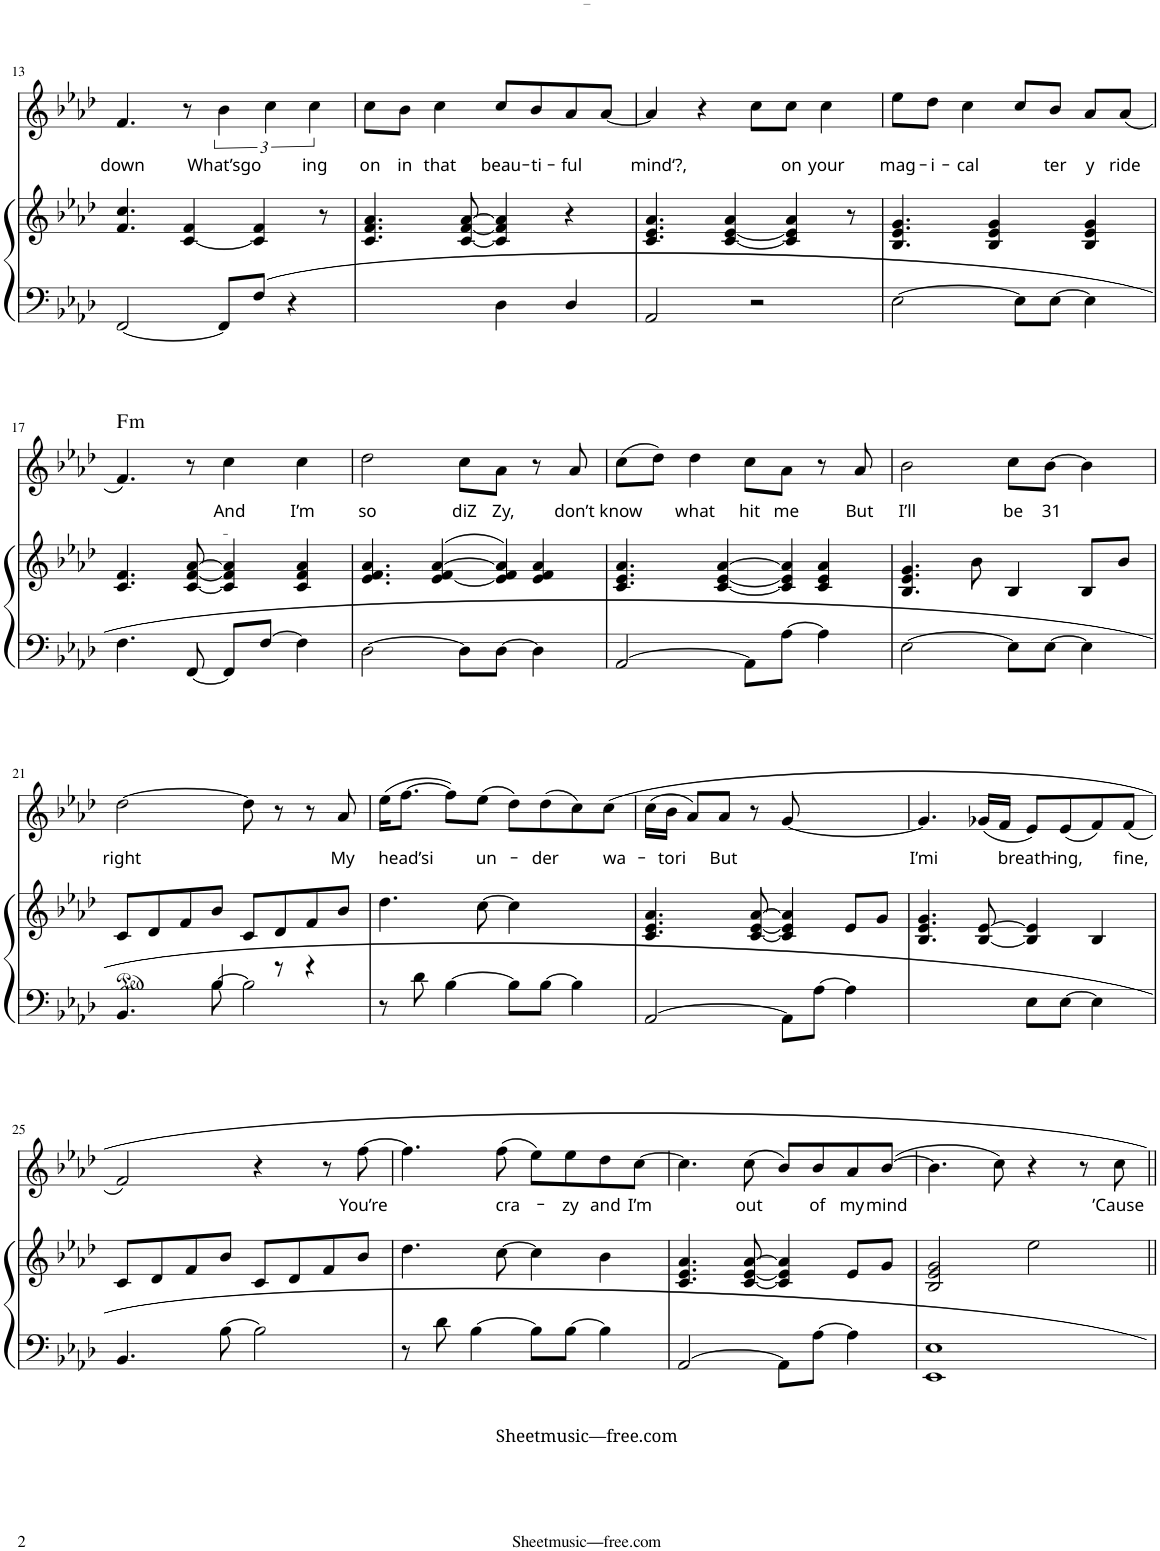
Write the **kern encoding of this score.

**kern	**kern	**kern	**text	**harte
*part2	*part2	*part1	*part1	*part1
*staff3	*staff2	*staff1	*staff1	*
*I"Piano	*	*I"Voice	*	*
*I'Pno	*	*I'V	*	*
!!LO:PB:g=z
*clefF4	*clefG2	*clefG2	*	*
*k[b-e-a-d-]	*k[b-e-a-d-]	*k[b-e-a-d-]	*	*
*M2/2	*M2/2	*M2/2	*	*
*met(c|)	*met(c|)	*met(c|)	*	*
=13	=13	=13	=13	=13
!	!	!	!LO:LY:b	!
[<2FF/	4.f/ 4.cc/	4.f/	down	.
.	[<4c/ 4f/	8r	.	.
!	!	!	!LO:LY:b	!
8FF/L]	.	6b-\	What’sgo	.
8F/J	4c/] 4f/	.	.	.
.	.	6cc\	.	.
4r	.	.	.	.
!	!	!	!LO:LY:b	!
.	.	6cc\	ing	.
.	8r	.	.	.
=14	=14	=14	=14	=14
!	!	!	!LO:LY:b	!
2ryy	4.c/ 4.f/ 4.a-/	8cc\L	on	.
!	!	!	!LO:LY:b	!
.	.	8b-\J	in	.
!	!	!	!LO:LY:b	!
.	.	4cc\	that	.
.	[<8c/ [<8f/ [>8a-/	.	.	.
!	!	!	!LO:LY:b	!
4D-\	4c/] 4f/] 4a-/]	8cc/L	beau-	.
!	!	!	!LO:LY:b	!
.	.	8b-/	-ti-	.
!	!	!	!LO:LY:b	!
4D-/	4r	8a-/	-ful	.
.	.	[<8a-/J	.	.
=15	=15	=15	=15	=15
!	!	!	!LO:LY:b	!
2AA-/	4.c/ 4.e-/ 4.a-/	4a-/]	mind‘?,	.
.	.	4r	.	.
.	[<4c/ [<4e-/ 4a-/	.	.	.
2r	.	8cc\L	.	.
!	!	!	!LO:LY:b	!
.	4c/] 4e-/] 4a-/	8cc\J	on	.
!	!	!	!LO:LY:b	!
.	.	4cc\	your	.
.	8r	.	.	.
=16	=16	=16	=16	=16
*	*^	*	*	*
!	!	!	!	!LO:LY:b	!
[>2E-\	4.B-/ 4.e-/ 4.g/	2.ryy	8ee-\L	mag-	.
!	!	!	!	!LO:LY:b	!
.	.	.	8dd-\J	-i-	.
!	!	!	!	!LO:LY:b	!
.	.	.	4cc\	-cal	.
.	4B-/ 4e-/ 4g/	.	.	.	.
8E-\L]	.	.	8cc/L	.	.
!	!	!	!	!LO:LY:b	!
[>8E-\J	4.ryy	.	8b-/J	-ter	.
!	!	!	!	!LO:LY:b	!
4E-\]	.	4B-/ 4e-/ 4g/	8a-/L	y	.
!	!	!	!	!LO:LY:b	!
.	.	.	(<8a-/J	ride	.
*	*v	*v	*	*	*
!!LO:LB:g=z
=17	=17	=17	=17	=17
!	!	!	!	!LO:H:kt=m
4.F\	4.c/ 4.f/	4.f/)	.	F:min
[<8FF/	[<8c/ [<8f/ [>8a-/	8r	.	.
!	!	!LO:TX:b:t=_	!	!
!	!	!	!LO:LY:b	!
8FF/L]	4c/] 4f/] 4a-/]	4cc\	And	.
[>8F/J	.	.	.	.
!	!	!	!LO:LY:b	!
4F\]	4c/ 4f/ 4a-/	4cc\	I’m	.
=18	=18	=18	=18	=18
*	*^	*	*	*
!	!	!	!	!LO:LY:b	!
[>2D-\	4.e-/ 4.f/ 4.a-/	2.ryy	2dd-\	so	.
.	(>[<4e-/ 4f/ [>4a-/	.	.	.	.
!	!	!	!	!LO:LY:b	!
8D-\L]	.	.	8cc\L	diZ	.
!	!	!	!	!LO:LY:b	!
[>8D-\J	4e-/] 4f/ 4a-/])	.	8a-\J	Zy,	.
4D-\]	.	4e-/ 4f/ 4a-/	8r	.	.
!	!	!	!	!LO:LY:b	!
.	8ryy	.	8a-/	don’t	.
=19	=19	=19	=19	=19	=19
!	!	!	!	!LO:LY:b	!
[>2AA-/	4.c/ 4.e-/ 4.a-/	2.ryy	(>8cc\L	know	.
.	.	.	8dd-\J)	.	.
!	!	!	!	!LO:LY:b	!
.	.	.	4dd-\	what	.
.	[<4c/ [<4e-/ [>4a-/	.	.	.	.
!	!	!	!	!LO:LY:b	!
8AA-\L]	.	.	8cc\L	hit	.
!	!	!	!	!LO:LY:b	!
[>8A-\J	4c/] 4e-/] 4a-/]	.	8a-\J	me	.
4A-\]	.	4c/ 4e-/ 4a-/	8r	.	.
!	!	!	!	!LO:LY:b	!
.	8ryy	.	8a-/	But	.
*	*v	*v	*	*	*
=20	=20	=20	=20	=20
!	!	!	!LO:LY:b	!
[>2E-\	4.B-/ 4.e-/ 4.g/	2b-\	I’ll	.
.	8b-\	.	.	.
!	!	!	!LO:LY:b	!
8E-\L]	4B-/	8cc\L	be	.
!	!	!	!LO:LY:b	!
[>8E-\J	.	[>8b-\J	31	.
4E-\]	8B-/L	4b-\]	.	.
.	8b-/J	.	.	.
!!LO:LB:g=z
=21	=21	=21	=21	=21
*^	*	*	*	*
!	!	!	!	!LO:LY:b	!
4.BB-/	4.ryy	8c/L	[>2dd-\	right	.
.	.	8d-/	.	.	.
.	.	8f/	.	.	.
4B-/	[>8B-\	8b-/J	.	.	.
.	2B-\]	8c/L	8dd-\]	.	.
8r	.	8d-/	8r	.	.
4r	.	8f/	8r	.	.
!	!	!	!	!LO:LY:b	!
.	.	8b-/J	8a-/	My	.
*v	*v	*	*	*	*
=22	=22	=22	=22	=22
8r	4.dd-\	(>16ee-\KL	.	.
!	!	!	!LO:LY:b	!
.	.	[>8.ff\J	head’si	.
8d-\	.	.	.	.
[>4B-\	.	8ff\L])	.	.
!	!	!	!LO:LY:b	!
.	[>8cc\	(>8ee-\J	un-	.
8B-\L]	4cc\]	8dd-\L)	.	.
!	!	!	!LO:LY:b	!
[>8B-\J	.	(>8dd-\	-der	.
4B-\]	4ryy	8cc\)	.	.
!	!	!	!LO:LY:b	!
.	.	8cc\J	wa-	.
=23	=23	=23	=23	=23
[>2AA-/	4.c/ 4.e-/ 4.a-/	(>16cc\LL	.	.
!	!	!	!LO:LY:b	!
.	.	16b-\JJ	-tori	.
.	.	8a-/L)	.	.
!	!	!	!LO:LY:b	!
.	.	8a-/J	But	.
.	[<8c/ [<8e-/ [>8a-/	8r	.	.
8AA-\L]	4c/] 4e-/] 4a-/]	[<8g/	.	.
[>8A-\J	.	4.ryy	.	.
4A-\]	8e-/L	.	.	.
.	8g/J	.	.	.
=24	=24	=24	=24	=24
!	!	!	!LO:LY:b	!
2ryy	4.B-/ 4.e-/ 4.g/	4.g/]	I’mi	.
.	[<8B-/ [>8e-/	(<16g-X/LL	.	.
!	!	!	!LO:LY:b	!
.	.	16f/JJ	breath-	.
8E-\L	4B-/] 4e-/]	8e-/L)	.	.
!	!	!	!LO:LY:b	!
[>8E-\J	.	(<8e-/	-ing,	.
4E-\]	4B-/	8f/)	.	.
!	!	!	!LO:LY:b	!
.	.	(<8f/J	ﬁne,	.
!!LO:LB:g=z
=25	=25	=25	=25	=25
4.BB-/	8c/L	2f/)	.	.
.	8d-/	.	.	.
.	8f/	.	.	.
[>8B-\	8b-/J	.	.	.
2B-\]	8c/L	4r	.	.
.	8d-/	.	.	.
.	8f/	8r	.	.
!	!	!	!LO:LY:b	!
.	8b-/J	[>8ff\	You’re	.
=26	=26	=26	=26	=26
8r	4.dd-\	4.ff\]	.	.
8d-\	.	.	.	.
[>4B-\	.	.	.	.
!	!	!	!LO:LY:b	!
.	[>8cc\	(>8ff\	cra-	.
8B-\L]	4cc\]	8ee-\L)	.	.
!	!	!	!LO:LY:b	!
[>8B-\J	.	8ee-\	-zy	.
!	!	!	!LO:LY:b	!
4B-\]	4b-\	8dd-\	and	.
!	!	!	!LO:LY:b	!
.	.	[>8cc\J	I’m	.
=27	=27	=27	=27	=27
[>2AA-/	4.c/ 4.e-/ 4.a-/	4.cc\]	.	.
!	!	!	!LO:LY:b	!
.	[<8c/ [<8e-/ [>8a-/	(>8cc\	out	.
8AA-\L]	4c/] 4e-/] 4a-/]	8b-/L)	.	.
!	!	!	!LO:LY:b	!
[>8A-\J	.	8b-/	of	.
!	!	!	!LO:LY:b	!
4A-\]	8e-/L	8a-/	my	.
!	!	!	!LO:LY:b	!
.	8g/J	(>[>8b-/J	mind	.
=28	=28	=28	=28	=28
*^	*	*	*	*
1E-	1EE-	2B-/ 2e-/ 2g/	4.b-\]	.	.
.	.	.	8cc\)	.	.
.	.	2ee-\	4r	.	.
.	.	.	8r	.	.
!	!	!	!	!LO:LY:b	!
.	.	.	8cc\	’Cause	.
*v	*v	*	*	*	*
=||	=||	=||	=||	=||
*-	*-	*-	*-	*-
